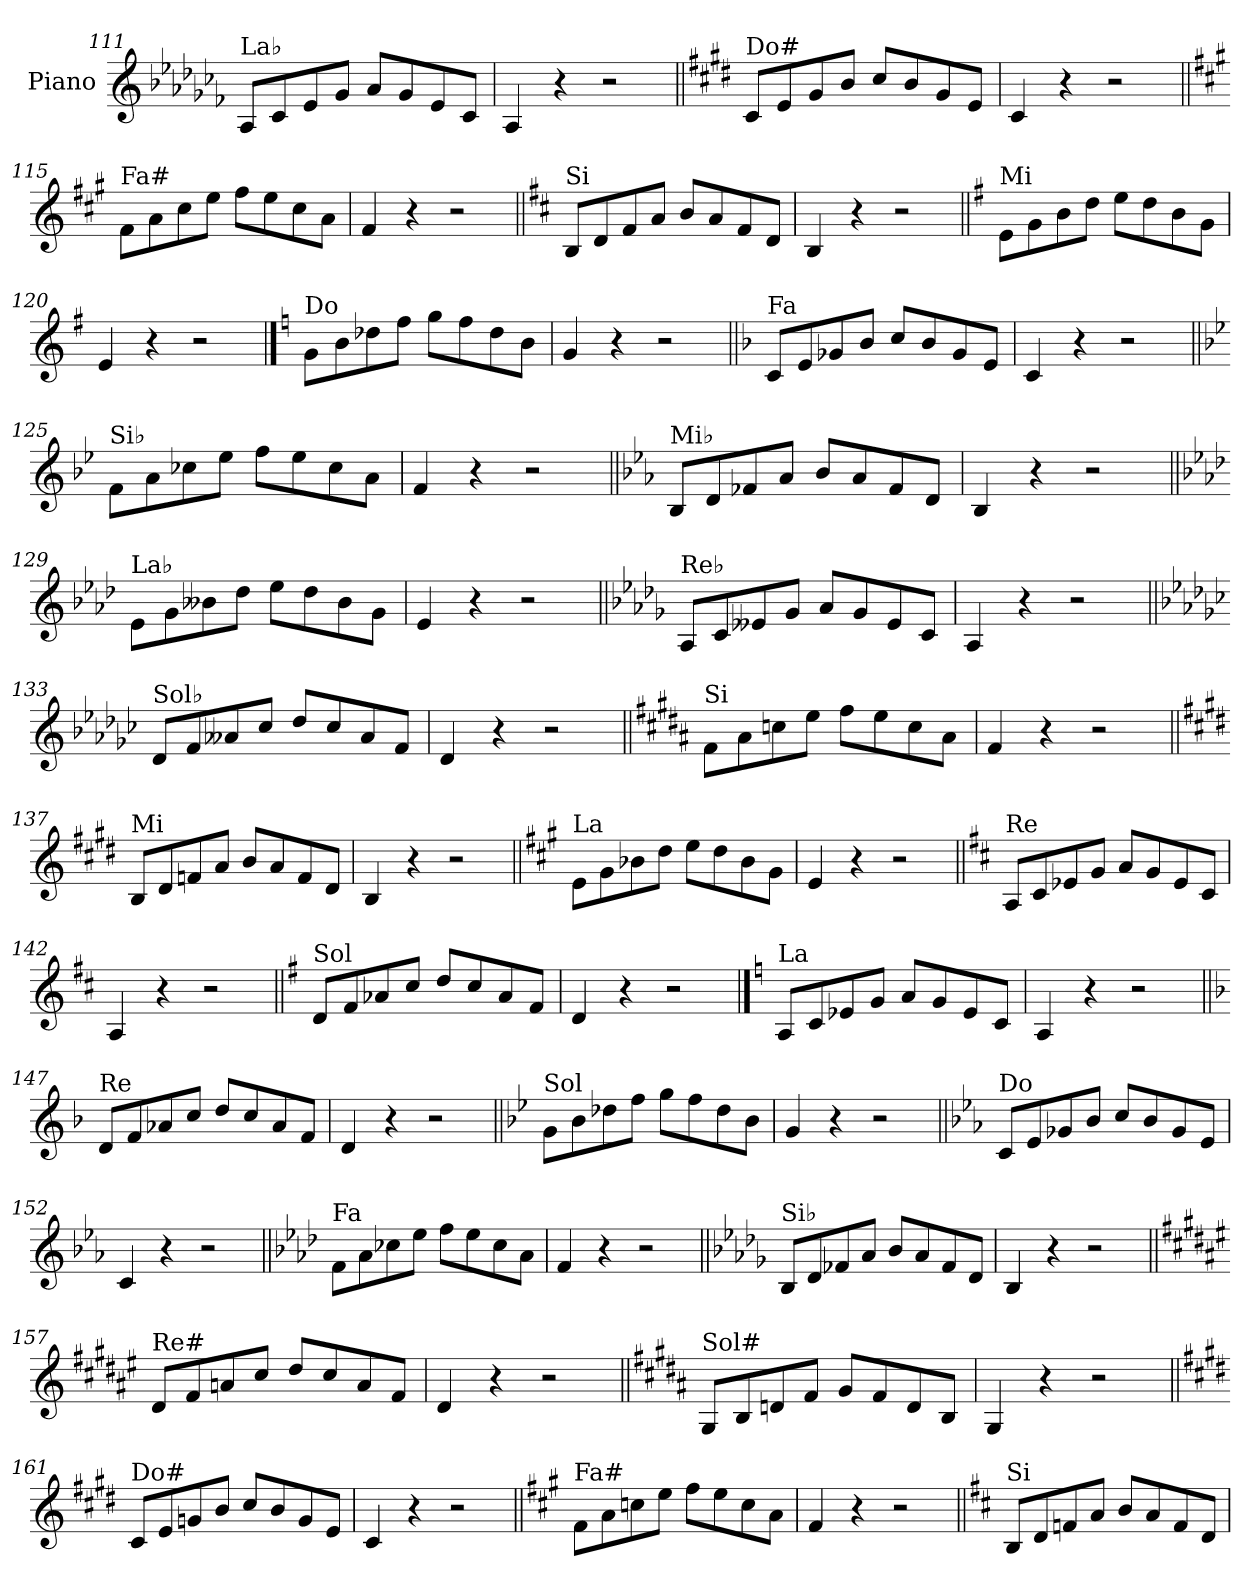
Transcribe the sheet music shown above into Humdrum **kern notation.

**kern
*part1
*staff1
*I"Piano
*I'Pno.
*clefG2
*k[b-e-a-d-g-c-f-]
=111
!LO:TX:a:t=La♭
8A-/L
8c-/
8e-/
8g-/J
8a-/L
8g-/
8e-/
8c-/J
=112
4A-/
4r
2r
=113||
*k[f#c#g#d#]
!LO:TX:a:t=Do#
8c#/L
8e/
8g#/
8b/J
8cc#/L
8b/
8g#/
8e/J
=114
4c#/
4r
2r
!!LO:LB:g=z
=115||
*k[f#c#g#]
!LO:TX:a:t=Fa#
8f#\L
8a\
8cc#\
8ee\J
8ff#\L
8ee\
8cc#\
8a\J
=116
4f#/
4r
2r
=117||
*k[f#c#]
!LO:TX:a:t=Si
8B/L
8d/
8f#/
8a/J
8b/L
8a/
8f#/
8d/J
=118
4B/
4r
2r
=119||
*k[f#]
!LO:TX:a:t=Mi
8e\L
8g\
8b\
8dd\J
8ee\L
8dd\
8b\
8g\J
=120
4e/
4r
2r
!!LO:LB:g=z
==121
*k[]
!LO:TX:a:t=Do
8g\L
8b\
8dd-X\
8ff\J
8gg\L
8ff\
8dd-\
8b\J
=122
4g/
4r
2r
=123||
*k[b-]
!LO:TX:a:t=Fa
8c/L
8e/
8g-X/
8b-/J
8cc/L
8b-/
8g-/
8e/J
=124
4c/
4r
2r
=125||
*k[b-e-]
!LO:TX:a:t=Si♭
8f\L
8a\
8cc-X\
8ee-\J
8ff\L
8ee-\
8cc-\
8a\J
=126
4f/
4r
2r
!!LO:LB:g=z
=127||
*k[b-e-a-]
!LO:TX:a:t=Mi♭
8B-/L
8d/
8f-X/
8a-/J
8b-/L
8a-/
8f-/
8d/J
=128
4B-/
4r
2r
=129||
*k[b-e-a-d-]
!LO:TX:a:t=La♭
8e-\L
8g\
8b--X\
8dd-\J
8ee-\L
8dd-\
8b--\
8g\J
=130
4e-/
4r
2r
=131||
*k[b-e-a-d-g-]
!LO:TX:a:t=Re♭
8A-/L
8c/
8e--X/
8g-/J
8a-/L
8g-/
8e--/
8c/J
=132
4A-/
4r
2r
!!LO:LB:g=z
=133||
*k[b-e-a-d-g-c-]
!LO:TX:a:t=Sol♭
8d-/L
8f/
8a--X/
8cc-/J
8dd-/L
8cc-/
8a--/
8f/J
=134
4d-/
4r
2r
=135||
*k[f#c#g#d#a#]
!LO:TX:a:t=Si
8f#\L
8a#\
8ccn\
8ee\J
8ff#\L
8ee\
8cc\
8a#\J
=136
4f#/
4r
2r
=137||
*k[f#c#g#d#]
!LO:TX:a:t=Mi
8B/L
8d#/
8fn/
8a/J
8b/L
8a/
8f/
8d#/J
=138
4B/
4r
2r
!!LO:LB:g=z
=139||
*k[f#c#g#]
!LO:TX:a:t=La
8e\L
8g#\
8b-X\
8dd\J
8ee\L
8dd\
8b-\
8g#\J
=140
4e/
4r
2r
=141||
*k[f#c#]
!LO:TX:a:t=Re
8A/L
8c#/
8e-X/
8g/J
8a/L
8g/
8e-/
8c#/J
=142
4A/
4r
2r
=143||
*k[f#]
!LO:TX:a:t=Sol
8d/L
8f#/
8a-X/
8cc/J
8dd/L
8cc/
8a-/
8f#/J
=144
4d/
4r
2r
!!LO:PB:g=z
==145
*k[]
!LO:TX:a:t=La
8A/L
8c/
8e-X/
8g/J
8a/L
8g/
8e-/
8c/J
=146
4A/
4r
2r
=147||
*k[b-]
!LO:TX:a:t=Re
8d/L
8f/
8a-X/
8cc/J
8dd/L
8cc/
8a-/
8f/J
=148
4d/
4r
2r
=149||
*k[b-e-]
!LO:TX:a:t=Sol
8g\L
8b-\
8dd-X\
8ff\J
8gg\L
8ff\
8dd-\
8b-\J
=150
4g/
4r
2r
!!LO:LB:g=z
=151||
*k[b-e-a-]
!LO:TX:a:t=Do
8c/L
8e-/
8g-X/
8b-/J
8cc/L
8b-/
8g-/
8e-/J
=152
4c/
4r
2r
=153||
*k[b-e-a-d-]
!LO:TX:a:t=Fa
8f\L
8a-\
8cc-X\
8ee-\J
8ff\L
8ee-\
8cc-\
8a-\J
=154
4f/
4r
2r
=155||
*k[b-e-a-d-g-]
!LO:TX:a:t=Si♭
8B-/L
8d-/
8f-X/
8a-/J
8b-/L
8a-/
8f-/
8d-/J
=156
4B-/
4r
2r
!!LO:LB:g=z
=157||
*k[f#c#g#d#a#e#]
!LO:TX:a:t=Re#
8d#/L
8f#/
8an/
8cc#/J
8dd#/L
8cc#/
8a/
8f#/J
=158
4d#/
4r
2r
=159||
*k[f#c#g#d#a#]
!LO:TX:a:t=Sol#
8G#/L
8B/
8dn/
8f#/J
8g#/L
8f#/
8d/
8B/J
=160
4G#/
4r
2r
=161||
*k[f#c#g#d#]
!LO:TX:a:t=Do#
8c#/L
8e/
8gn/
8b/J
8cc#/L
8b/
8g/
8e/J
=162
4c#/
4r
2r
!!LO:LB:g=z
=163||
*k[f#c#g#]
!LO:TX:a:t=Fa#
8f#\L
8a\
8ccn\
8ee\J
8ff#\L
8ee\
8cc\
8a\J
=164
4f#/
4r
2r
=165||
*k[f#c#]
!LO:TX:a:t=Si
8B/L
8d/
8fn/
8a/J
8b/L
8a/
8f/
8d/J
=
*-
